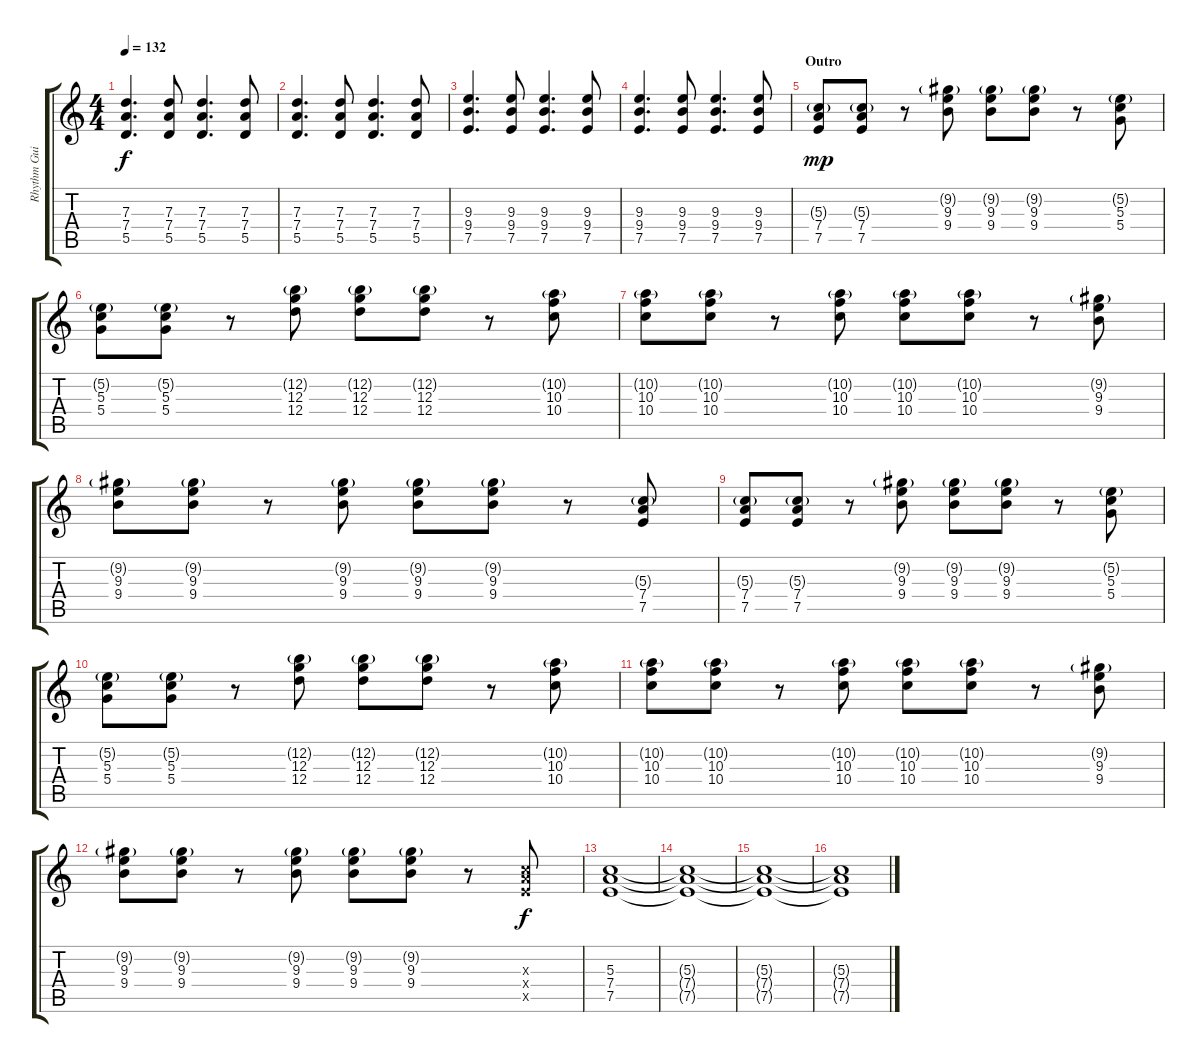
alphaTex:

\track ("Rhythm Guitar 1" "Rhythm Gui") {instrument overdrivenguitar}
\staff {score tabs}
\tuning (E4 B3 G3 D3 A2 E2) {hide}
\ts (4 4)
\tempo 132
\clef g2
\ks c
(7.3 7.4 5.5).4{d dy f} (7.3 7.4 5.5).8 (7.3 7.4 5.5).4{d} (7.3 7.4 5.5).8 |
(7.3 7.4 5.5).4{d} (7.3 7.4 5.5).8 (7.3 7.4 5.5).4{d} (7.3 7.4 5.5).8 |
(9.3 9.4 7.5).4{d} (9.3 9.4 7.5).8 (9.3 9.4 7.5).4{d} (9.3 9.4 7.5).8 |
(9.3 9.4 7.5).4{d} (9.3 9.4 7.5).8 (9.3 9.4 7.5).4{d} (9.3 9.4 7.5).8 |
\section ("" "Outro")
(5.3{g} 7.4 7.5).8{dy mp} (5.3{g} 7.4 7.5).8 r.8 (9.2{g} 9.3 9.4).8 (9.2{g} 9.3 9.4).8 (9.2{g} 9.3 9.4).8 r.8 (5.2{g} 5.3 5.4).8 |
(5.2{g} 5.3 5.4).8 (5.2{g} 5.3 5.4).8 r.8 (12.2{g} 12.3 12.4).8 (12.2{g} 12.3 12.4).8 (12.2{g} 12.3 12.4).8 r.8 (10.2{g} 10.3 10.4).8 |
(10.2{g} 10.3 10.4).8 (10.2{g} 10.3 10.4).8 r.8 (10.2{g} 10.3 10.4).8 (10.2{g} 10.3 10.4).8 (10.2{g} 10.3 10.4).8 r.8 (9.2{g} 9.3 9.4).8 |
(9.2{g} 9.3 9.4).8 (9.2{g} 9.3 9.4).8 r.8 (9.2{g} 9.3 9.4).8 (9.2{g} 9.3 9.4).8 (9.2{g} 9.3 9.4).8 r.8 (5.3{g} 7.4 7.5).8 |
(5.3{g} 7.4 7.5).8 (5.3{g} 7.4 7.5).8 r.8 (9.2{g} 9.3 9.4).8 (9.2{g} 9.3 9.4).8 (9.2{g} 9.3 9.4).8 r.8 (5.2{g} 5.3 5.4).8 |
(5.2{g} 5.3 5.4).8 (5.2{g} 5.3 5.4).8 r.8 (12.2{g} 12.3 12.4).8 (12.2{g} 12.3 12.4).8 (12.2{g} 12.3 12.4).8 r.8 (10.2{g} 10.3 10.4).8 |
(10.2{g} 10.3 10.4).8 (10.2{g} 10.3 10.4).8 r.8 (10.2{g} 10.3 10.4).8 (10.2{g} 10.3 10.4).8 (10.2{g} 10.3 10.4).8 r.8 (9.2{g} 9.3 9.4).8 |
(9.2{g} 9.3 9.4).8 (9.2{g} 9.3 9.4).8 r.8 (9.2{g} 9.3 9.4).8 (9.2{g} 9.3 9.4).8 (9.2{g} 9.3 9.4).8 r.8 (5.3{x} 7.4{x} 7.5{x}).8{dy f} |
(5.3 7.4 7.5).1 |
(5.3{t} 7.4{t} 7.5{t}).1 |
(5.3{t} 7.4{t} 7.5{t}).1 |
(5.3{t} 7.4{t} 7.5{t}).1
